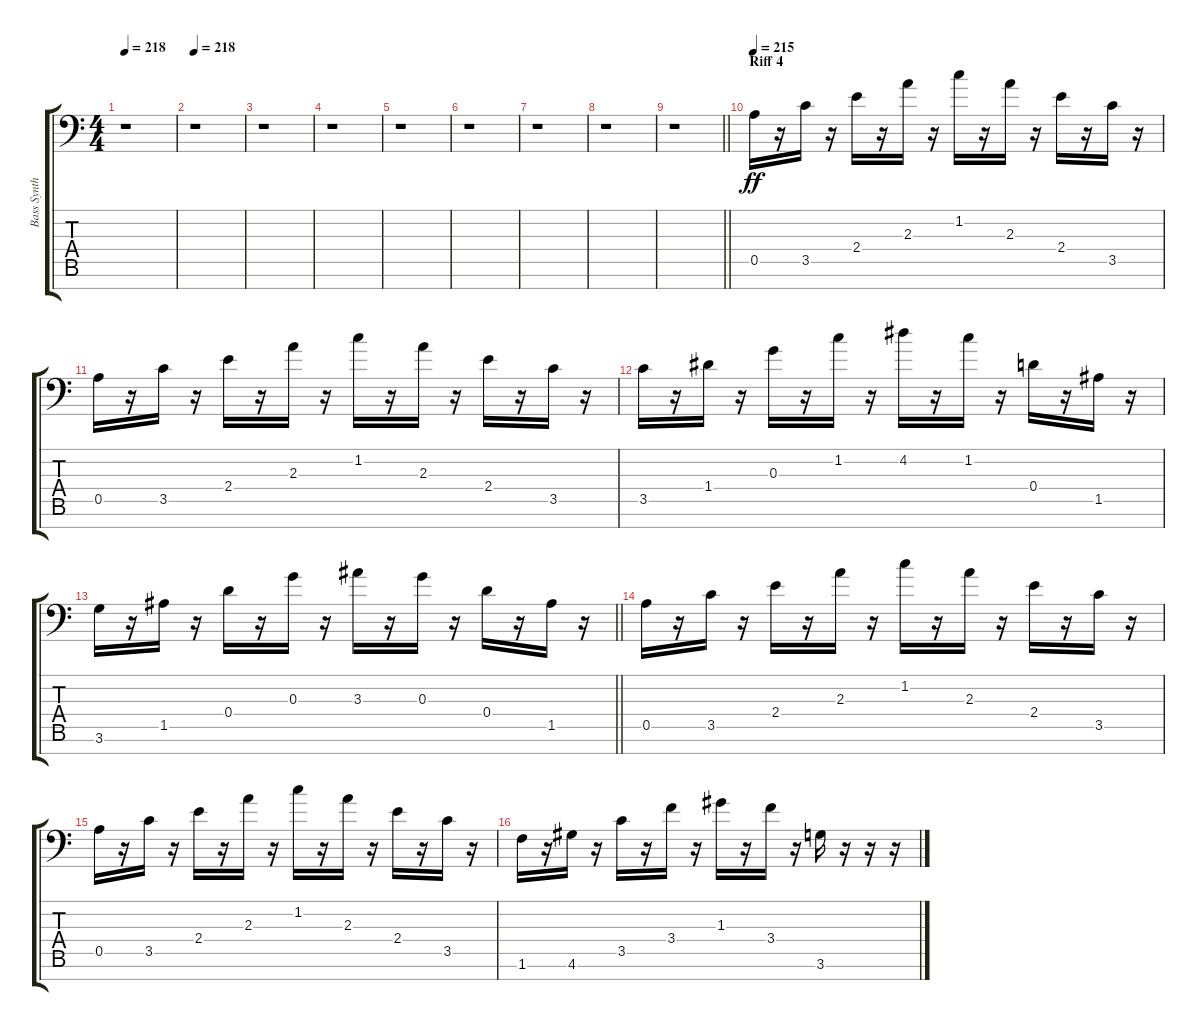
\track ("Bass Synth Arp" "Bass Synth") {instrument synthbass1}
\staff {score tabs}
\tuning (C8 B3 G3 D3 A2 E2 C-1) {hide}
\ts (4 4)
\tempo 218
\clef f4
\ks c
r.1{dy ff} |
\tempo 218
r.1 |
r.1 |
r.1 |
r.1 |
r.1 |
r.1 |
r.1 |
\barLineRight lightlight
r.1 |
\section ("" "Riff 4")
\tempo 215
0.5.16 r.16 3.5.16 r.16 2.4.16 r.16 2.3.16 r.16 1.2.16 r.16 2.3.16 r.16 2.4.16 r.16 3.5.16 r.16 |
0.5.16 r.16 3.5.16 r.16 2.4.16 r.16 2.3.16 r.16 1.2.16 r.16 2.3.16 r.16 2.4.16 r.16 3.5.16 r.16 |
3.5.16 r.16 1.4.16 r.16 0.3.16 r.16 1.2.16 r.16 4.2.16 r.16 1.2.16 r.16 0.4.16 r.16 1.5.16 r.16 |
\barLineRight lightlight
3.6.16 r.16 1.5.16 r.16 0.4.16 r.16 0.3.16 r.16 3.3.16 r.16 0.3.16 r.16 0.4.16 r.16 1.5.16 r.16 |
0.5.16 r.16 3.5.16 r.16 2.4.16 r.16 2.3.16 r.16 1.2.16 r.16 2.3.16 r.16 2.4.16 r.16 3.5.16 r.16 |
0.5.16 r.16 3.5.16 r.16 2.4.16 r.16 2.3.16 r.16 1.2.16 r.16 2.3.16 r.16 2.4.16 r.16 3.5.16 r.16 |
1.6.16 r.16 4.6.16 r.16 3.5.16 r.16 3.4.16 r.16 1.3.16 r.16 3.4.16 r.16 3.6.16 r.16 r.16 r.16
